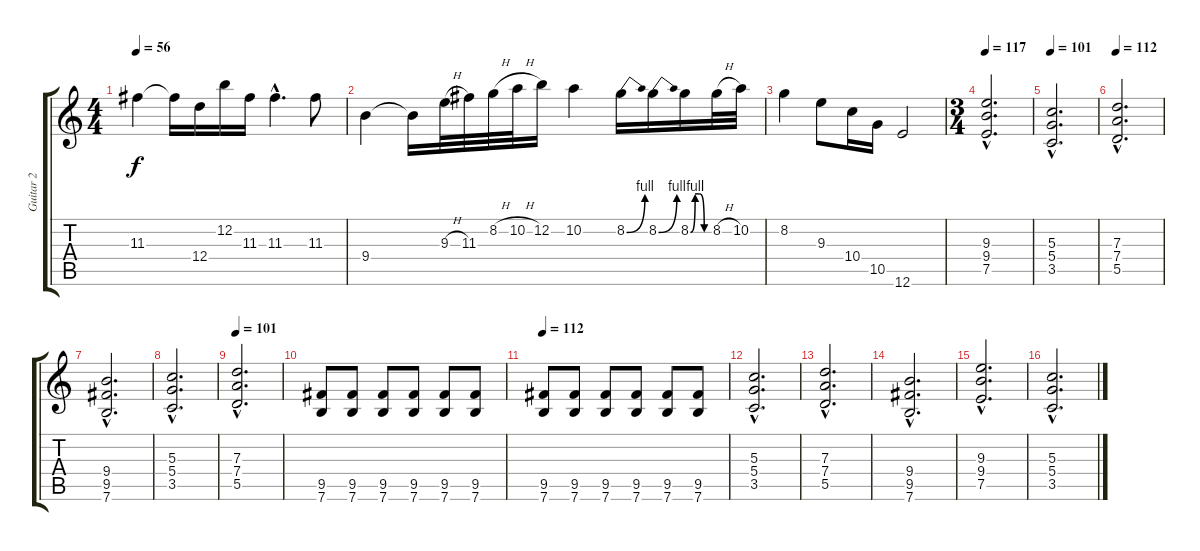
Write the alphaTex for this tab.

\track ("Guitar 2" "Guitar 2") {instrument distortionguitar}
\staff {score tabs}
\tuning (E4 B3 G3 D3 A2 E2) {hide}
\ts (4 4)
\tempo 56
\clef g2
\ks c
11.3.4{dy f} 11.3{t}.16 12.4.16 12.2.16 11.3.16 11.3{hac}.4{d} 11.3.8 |
9.4.4 9.4{t}.16 9.3{h}.32 11.3.32 8.2{h}.32 10.2{h}.32 12.2.16 10.2.4 8.2{be (bend 0 0 60 4)}.16 8.2{be (bend 0 0 60 4)}.16 8.2{be (custom 0 0 15 4 30 4 45 0 60 0)}.16 8.2{h}.32 10.2.32 |
8.2.4 9.3.8 10.4.16 10.5.16 12.6.2 |
\ts (3 4)
\tempo 117
(9.3{hac} 9.4{hac} 7.5{hac}).2{d volume 14 balance 6 instrument distortionguitar} |
\tempo 101
(5.3{hac} 5.4{hac} 3.5{hac}).2{d} |
\tempo 112
(7.3{hac} 7.4{hac} 5.5{hac}).2{d} |
(9.4{hac} 9.5{hac} 7.6{hac}).2{d} |
(5.3{hac} 5.4{hac} 3.5{hac}).2{d} |
\tempo 101
(7.3{hac} 7.4{hac} 5.5{hac}).2{d} |
(9.5 7.6).8 (9.5 7.6).8 (9.5 7.6).8 (9.5 7.6).8 (9.5 7.6).8 (9.5 7.6).8 |
\tempo 112
(9.5 7.6).8 (9.5 7.6).8 (9.5 7.6).8 (9.5 7.6).8 (9.5 7.6).8 (9.5 7.6).8 |
(5.3{hac} 5.4{hac} 3.5{hac}).2{d} |
(7.3{hac} 7.4{hac} 5.5{hac}).2{d} |
(9.4{hac} 9.5{hac} 7.6{hac}).2{d} |
(9.3{hac} 9.4{hac} 7.5{hac}).2{d} |
(5.3{hac} 5.4{hac} 3.5{hac}).2{d}
